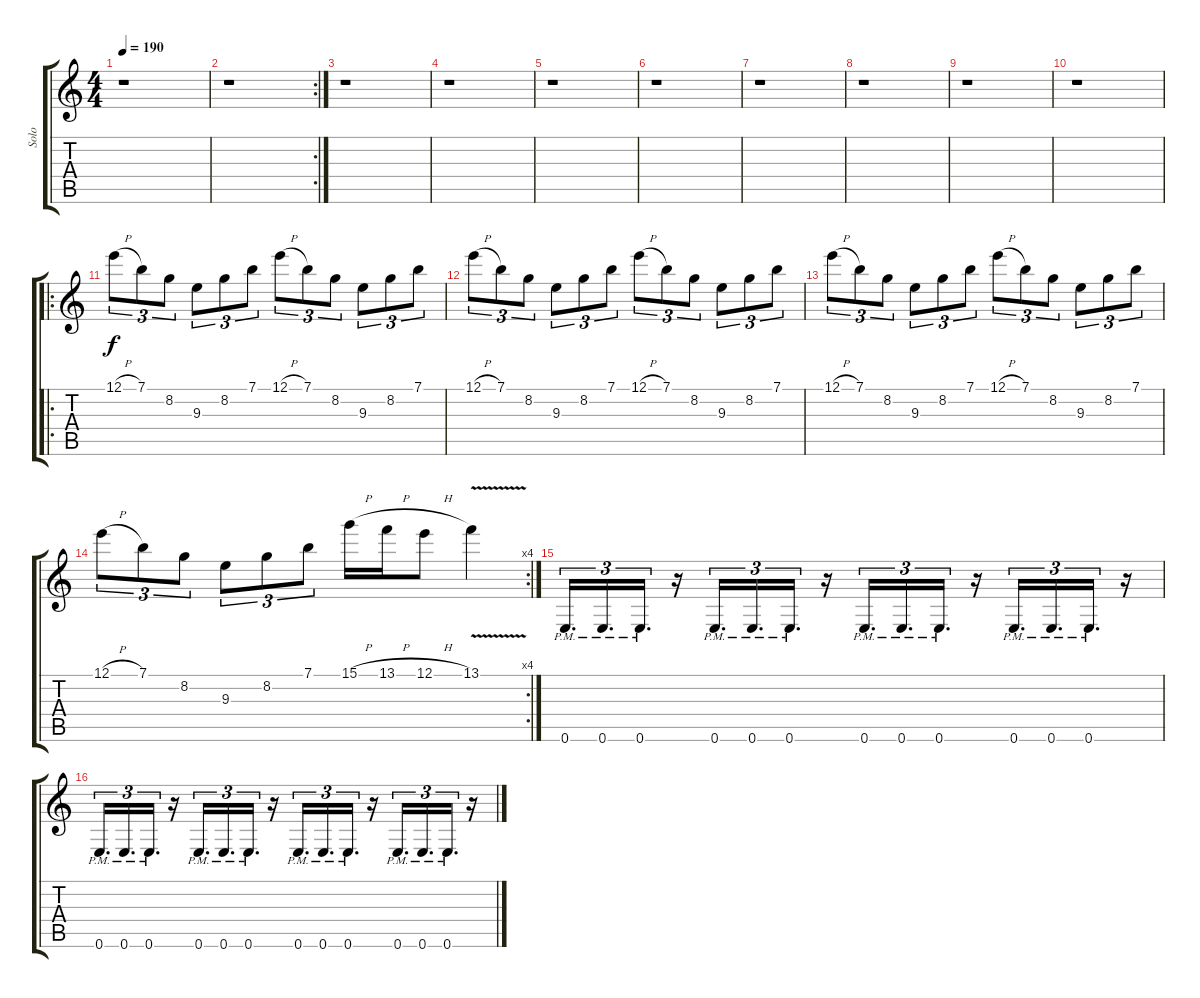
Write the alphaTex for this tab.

\track ("Solo" "Solo") {instrument distortionguitar}
\staff {score tabs}
\tuning (E4 B3 G3 D3 A2 E2) {hide}
\ts (4 4)
\tempo 190
\clef g2
\ks c
r.1{dy f} |
\rc 2
r.1 |
r.1 |
r.1 |
r.1 |
r.1 |
r.1 |
r.1 |
r.1 |
r.1 |
\ro
12.1{h}.8{tu (3 2)} 7.1.8{tu (3 2)} 8.2.8{tu (3 2)} 9.3.8{tu (3 2)} 8.2.8{tu (3 2)} 7.1.8{tu (3 2)} 12.1{h}.8{tu (3 2)} 7.1.8{tu (3 2)} 8.2.8{tu (3 2)} 9.3.8{tu (3 2)} 8.2.8{tu (3 2)} 7.1.8{tu (3 2)} |
12.1{h}.8{tu (3 2)} 7.1.8{tu (3 2)} 8.2.8{tu (3 2)} 9.3.8{tu (3 2)} 8.2.8{tu (3 2)} 7.1.8{tu (3 2)} 12.1{h}.8{tu (3 2)} 7.1.8{tu (3 2)} 8.2.8{tu (3 2)} 9.3.8{tu (3 2)} 8.2.8{tu (3 2)} 7.1.8{tu (3 2)} |
12.1{h}.8{tu (3 2)} 7.1.8{tu (3 2)} 8.2.8{tu (3 2)} 9.3.8{tu (3 2)} 8.2.8{tu (3 2)} 7.1.8{tu (3 2)} 12.1{h}.8{tu (3 2)} 7.1.8{tu (3 2)} 8.2.8{tu (3 2)} 9.3.8{tu (3 2)} 8.2.8{tu (3 2)} 7.1.8{tu (3 2)} |
\rc 4
12.1{h}.8{tu (3 2)} 7.1.8{tu (3 2)} 8.2.8{tu (3 2)} 9.3.8{tu (3 2)} 8.2.8{tu (3 2)} 7.1.8{tu (3 2)} 15.1{h}.16 13.1{h}.16 12.1{h}.8 13.1{v}.4 |
0.6{pm}.16{d tu (3 2)} 0.6{pm}.16{d tu (3 2)} 0.6{pm}.16{d tu (3 2)} r.16 0.6{pm}.16{d tu (3 2)} 0.6{pm}.16{d tu (3 2)} 0.6{pm}.16{d tu (3 2)} r.16 0.6{pm}.16{d tu (3 2)} 0.6{pm}.16{d tu (3 2)} 0.6{pm}.16{d tu (3 2)} r.16 0.6{pm}.16{d tu (3 2)} 0.6{pm}.16{d tu (3 2)} 0.6{pm}.16{d tu (3 2)} r.16 |
0.6{pm}.16{d tu (3 2)} 0.6{pm}.16{d tu (3 2)} 0.6{pm}.16{d tu (3 2)} r.16 0.6{pm}.16{d tu (3 2)} 0.6{pm}.16{d tu (3 2)} 0.6{pm}.16{d tu (3 2)} r.16 0.6{pm}.16{d tu (3 2)} 0.6{pm}.16{d tu (3 2)} 0.6{pm}.16{d tu (3 2)} r.16 0.6{pm}.16{d tu (3 2)} 0.6{pm}.16{d tu (3 2)} 0.6{pm}.16{d tu (3 2)} r.16
